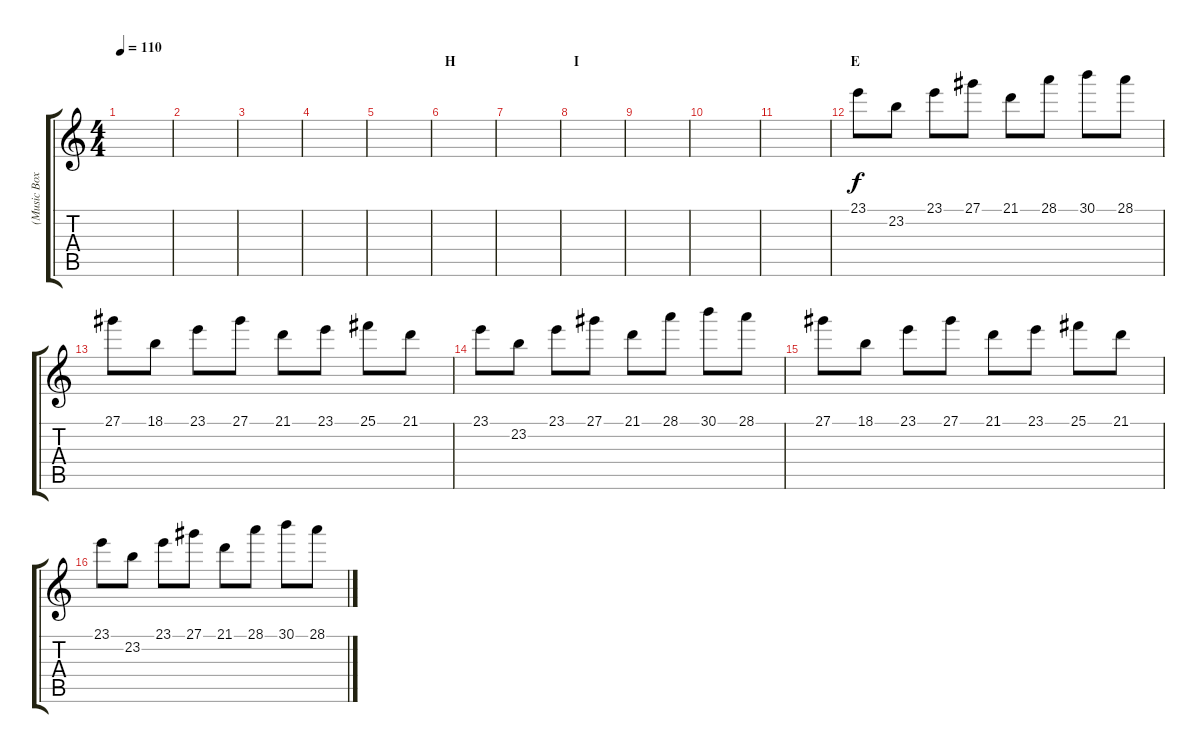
\track ("(Music Box)" "(Music Box") {instrument musicbox}
\staff {score tabs}
\tuning (F4 C4 Ab3 Eb3 Bb2 F2) {hide}
\ts (4 4)
\tempo 110
\clef g2
\ks c
|
|
|
|
|
\section ("" "H")
|
|
\section ("" "I")
|
|
|
|
\section ("" "E")
23.1.8 23.2.8 23.1.8 27.1.8 21.1.8 28.1.8 30.1.8 28.1.8 |
27.1.8 18.1.8 23.1.8 27.1.8 21.1.8 23.1.8 25.1.8 21.1.8 |
23.1.8 23.2.8 23.1.8 27.1.8 21.1.8 28.1.8 30.1.8 28.1.8 |
27.1.8 18.1.8 23.1.8 27.1.8 21.1.8 23.1.8 25.1.8 21.1.8 |
23.1.8 23.2.8 23.1.8 27.1.8 21.1.8 28.1.8 30.1.8 28.1.8
